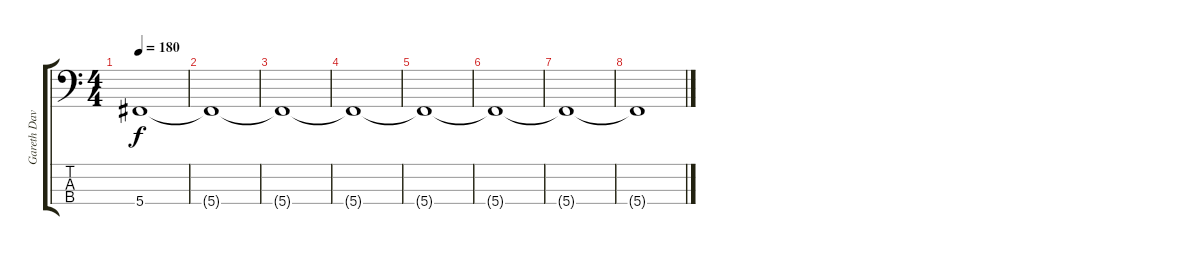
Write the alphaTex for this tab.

\track ("Gareth Davies" "Gareth Dav") {instrument electricbasspick}
\staff {score tabs}
\tuning (Gb2 Eb2 Bb1 Db1) {hide}
\ts (4 4)
\tempo 180
\clef f4
\ks c
5.4{t}.1{dy f} |
5.4{t}.1 |
5.4{t}.1 |
5.4{t}.1 |
5.4{t}.1 |
5.4{t}.1 |
5.4{t}.1{volume 0} |
5.4{t}.1
